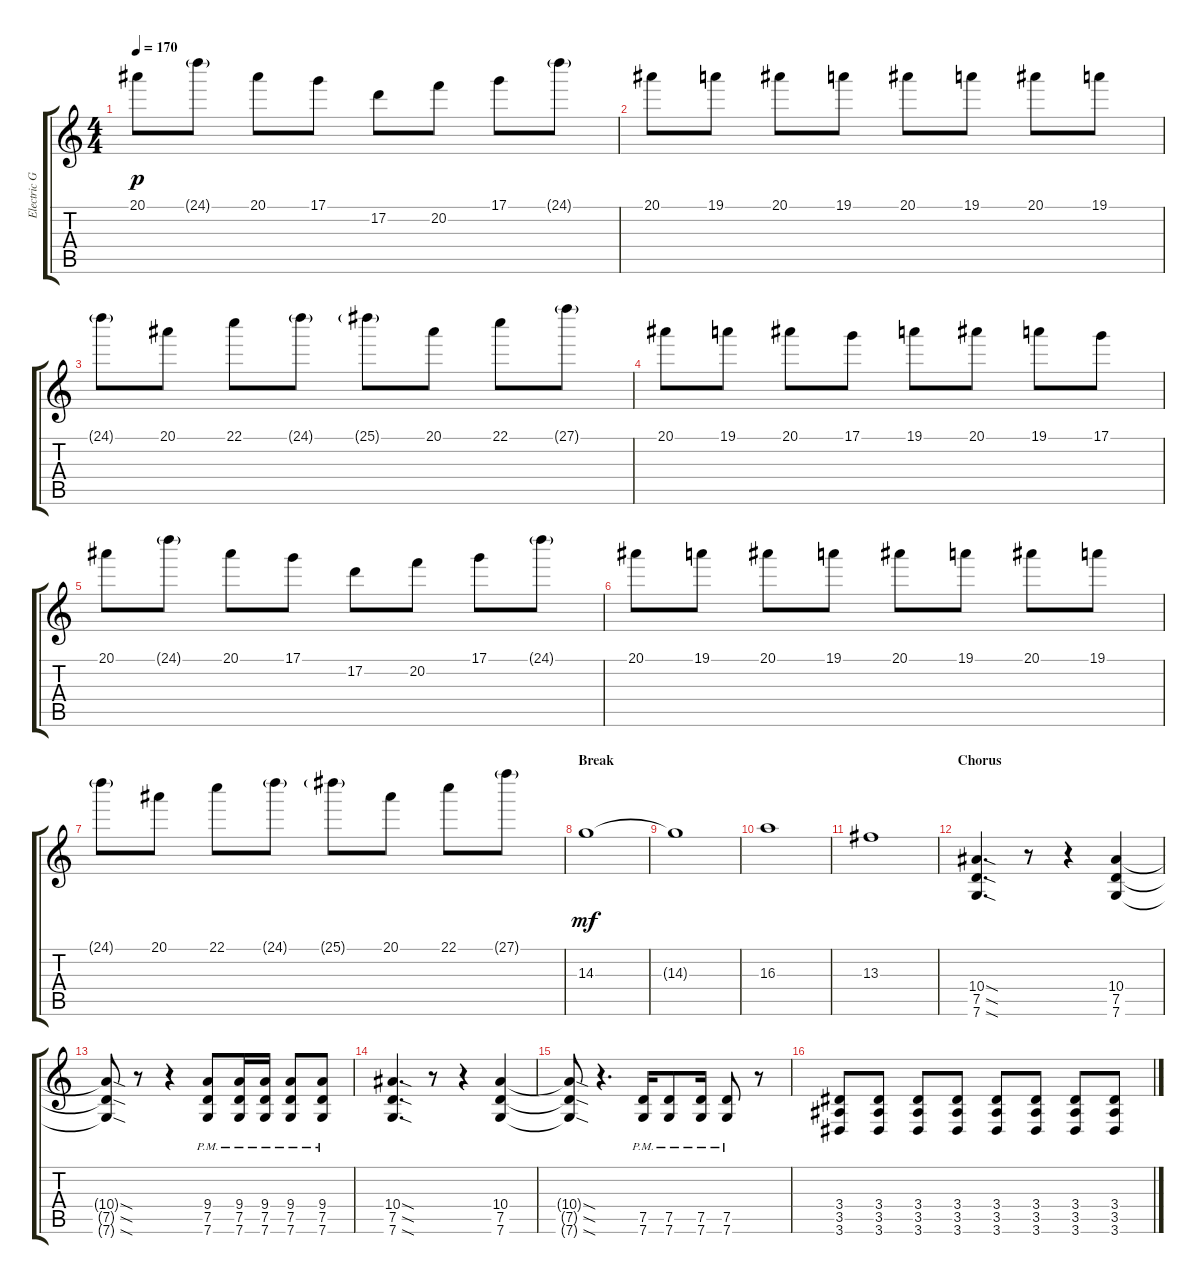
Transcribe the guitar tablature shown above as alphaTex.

\track ("Electric Guitar" "Electric G") {instrument distortionguitar}
\staff {score tabs}
\tuning (D4 A3 F3 C3 G2 C2) {hide}
\ts (4 4)
\tempo 170
\clef g2
\ks c
20.1.8{dy p} 24.1{g}.8 20.1.8 17.1.8 17.2.8 20.2.8 17.1.8 24.1{g}.8 |
20.1.8 19.1.8 20.1.8 19.1.8 20.1.8 19.1.8 20.1.8 19.1.8 |
24.1{g}.8 20.1.8 22.1.8 24.1{g}.8 25.1{g}.8 20.1.8 22.1.8 27.1{g}.8 |
20.1.8 19.1.8 20.1.8 17.1.8 19.1.8 20.1.8 19.1.8 17.1.8 |
20.1.8 24.1{g}.8 20.1.8 17.1.8 17.2.8 20.2.8 17.1.8 24.1{g}.8 |
20.1.8 19.1.8 20.1.8 19.1.8 20.1.8 19.1.8 20.1.8 19.1.8 |
24.1{g}.8 20.1.8 22.1.8 24.1{g}.8 25.1{g}.8 20.1.8 22.1.8 27.1{g}.8 |
\section ("" "Break")
14.3.1{dy mf} |
14.3{t}.1 |
16.3.1 |
13.3.1 |
\section ("" "Chorus")
(10.4{sod} 7.5{sod} 7.6{sod}).4{d} r.8 r.4 (10.4 7.5 7.6).4 |
(10.4{sod t} 7.5{sod t} 7.6{sod t}).8 r.8 r.4 (9.4 7.5{pm} 7.6{pm}).8 (9.4 7.5{pm} 7.6{pm}).16 (9.4 7.5{pm} 7.6{pm}).16 (9.4 7.5{pm} 7.6{pm}).8 (9.4 7.5{pm} 7.6{pm}).8 |
(10.4{sod} 7.5{sod} 7.6{sod}).4{d} r.8 r.4 (10.4 7.5 7.6).4 |
(10.4{sod t} 7.5{sod t} 7.6{sod t}).8 r.4{d} (7.5{pm} 7.6{pm}).16 (7.5{pm} 7.6{pm}).8 (7.5{pm} 7.6{pm}).16 (7.5{pm} 7.6{pm}).8 r.8 |
(3.4 3.5 3.6).8 (3.4 3.5 3.6).8 (3.4 3.5 3.6).8 (3.4 3.5 3.6).8 (3.4 3.5 3.6).8 (3.4 3.5 3.6).8 (3.4 3.5 3.6).8 (3.4 3.5 3.6).8
